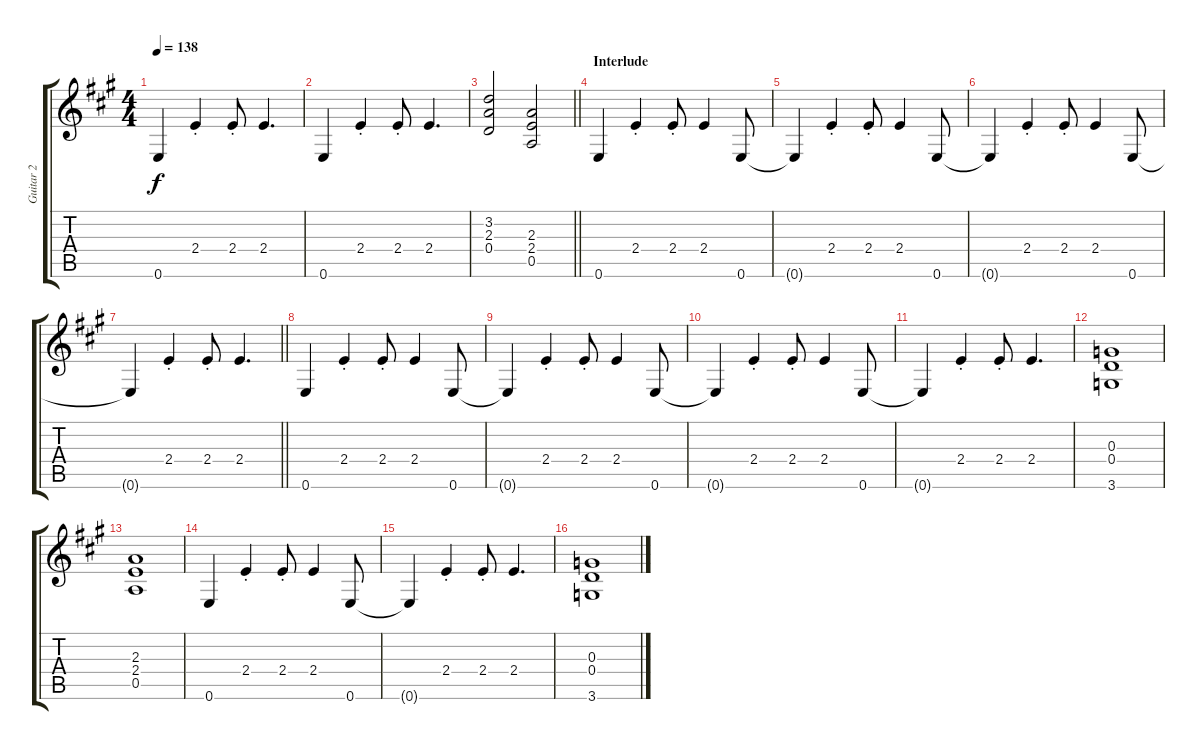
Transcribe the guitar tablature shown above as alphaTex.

\track ("Guitar 2" "Guitar 2") {instrument distortionguitar}
\staff {score tabs}
\tuning (E4 B3 G3 D3 A2 E2) {hide}
\ts (4 4)
\tempo 138
\clef g2
\ks a
0.6.4{dy f} 2.4{st}.4 2.4{st}.8 2.4.4{d} |
0.6.4 2.4{st}.4 2.4{st}.8 2.4.4{d} |
\barLineRight lightlight
(3.2 2.3 0.4).2 (2.3 2.4 0.5).2 |
\section ("" "Interlude")
0.6.4 2.4{st}.4 2.4{st}.8 2.4.4 0.6.8 |
0.6{t}.4 2.4{st}.4 2.4{st}.8 2.4.4 0.6.8 |
0.6{t}.4 2.4{st}.4 2.4{st}.8 2.4.4 0.6.8 |
\barLineRight lightlight
0.6{t}.4 2.4{st}.4 2.4{st}.8 2.4.4{d} |
0.6.4 2.4{st}.4 2.4{st}.8 2.4.4 0.6.8 |
0.6{t}.4 2.4{st}.4 2.4{st}.8 2.4.4 0.6.8 |
0.6{t}.4 2.4{st}.4 2.4{st}.8 2.4.4 0.6.8 |
0.6{t}.4 2.4{st}.4 2.4{st}.8 2.4.4{d} |
(0.3 0.4 3.6).1 |
(2.3 2.4 0.5).1 |
0.6.4 2.4{st}.4 2.4{st}.8 2.4.4 0.6.8 |
0.6{t}.4 2.4{st}.4 2.4{st}.8 2.4.4{d} |
(0.3 0.4 3.6).1
